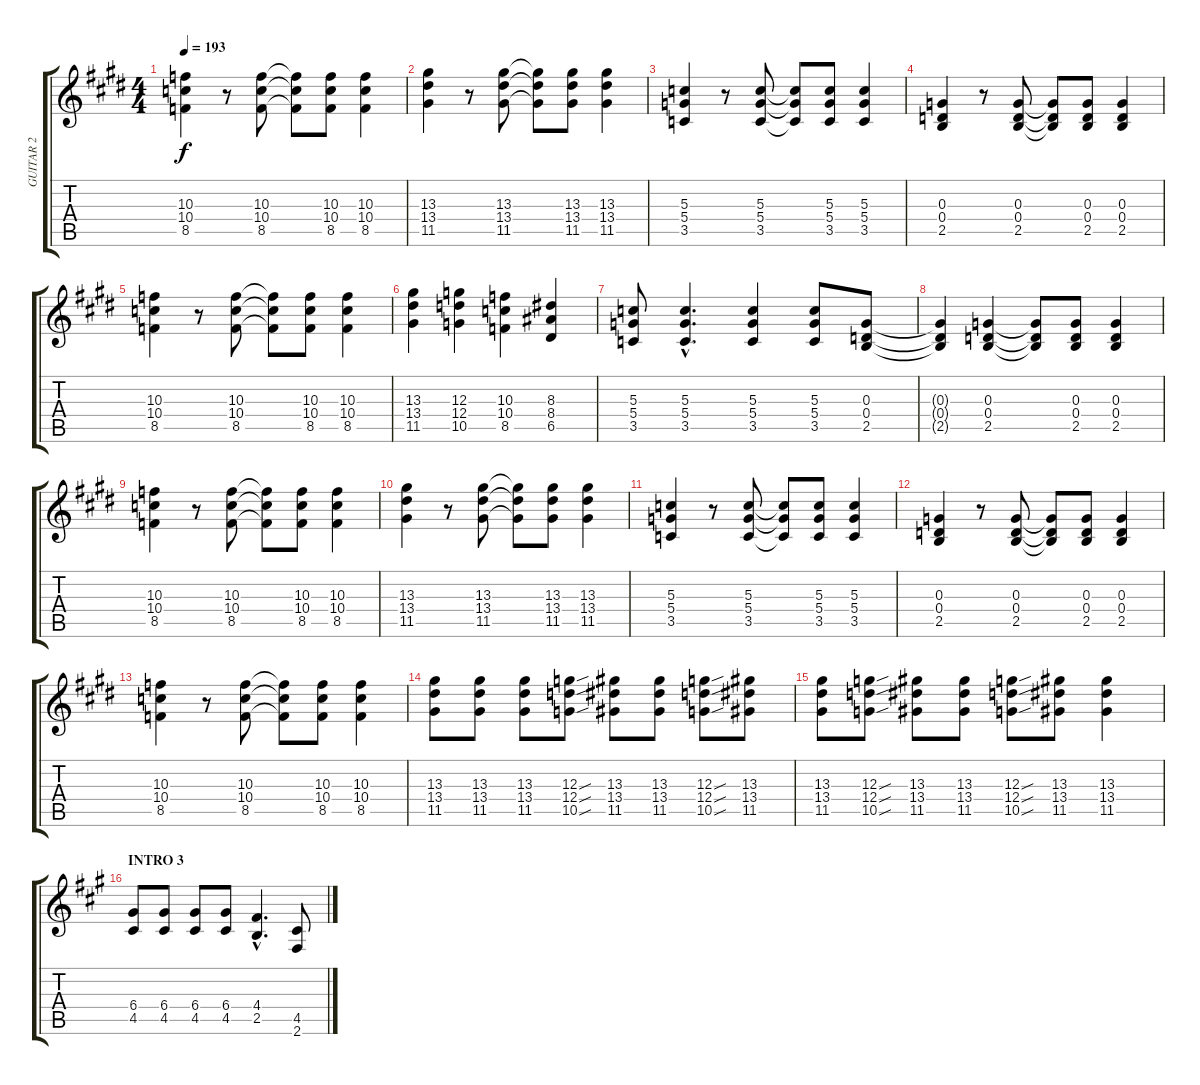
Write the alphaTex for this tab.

\track ("GUITAR 2" "GUITAR 2") {instrument distortionguitar}
\staff {score tabs}
\tuning (E4 B3 G3 D3 A2 E2) {hide}
\ts (4 4)
\tempo 193
\clef g2
\ks c#minor
(10.3 10.4 8.5).4{dy f} r.8 (10.3 10.4 8.5).8 (10.3{t} 10.4{t} 8.5{t}).8 (10.3 10.4 8.5).8 (10.3 10.4 8.5).4 |
(13.3 13.4 11.5).4 r.8 (13.3 13.4 11.5).8 (13.3{t} 13.4{t} 11.5{t}).8 (13.3 13.4 11.5).8 (13.3 13.4 11.5).4 |
(5.3 5.4 3.5).4 r.8 (5.3 5.4 3.5).8 (5.3{t} 5.4{t} 3.5{t}).8 (5.3 5.4 3.5).8 (5.3 5.4 3.5).4 |
(0.3 0.4 2.5).4 r.8 (0.3 0.4 2.5).8 (0.3{t} 0.4{t} 2.5{t}).8 (0.3 0.4 2.5).8 (0.3 0.4 2.5).4 |
(10.3 10.4 8.5).4 r.8 (10.3 10.4 8.5).8 (10.3{t} 10.4{t} 8.5{t}).8 (10.3 10.4 8.5).8 (10.3 10.4 8.5).4 |
(13.3 13.4 11.5).4 (12.3 12.4 10.5).4 (10.3 10.4 8.5).4 (8.3 8.4 6.5).4 |
(5.3 5.4 3.5).8 (5.3{hac} 5.4{hac} 3.5{hac}).4{d} (5.3 5.4 3.5).4 (5.3 5.4 3.5).8 (0.3 0.4 2.5).8 |
(0.3{t} 0.4{t} 2.5{t}).4 (0.3 0.4 2.5).4 (0.3{t} 0.4{t} 2.5{t}).8 (0.3 0.4 2.5).8 (0.3 0.4 2.5).4 |
(10.3 10.4 8.5).4 r.8 (10.3 10.4 8.5).8 (10.3{t} 10.4{t} 8.5{t}).8 (10.3 10.4 8.5).8 (10.3 10.4 8.5).4 |
(13.3 13.4 11.5).4 r.8 (13.3 13.4 11.5).8 (13.3{t} 13.4{t} 11.5{t}).8 (13.3 13.4 11.5).8 (13.3 13.4 11.5).4 |
(5.3 5.4 3.5).4 r.8 (5.3 5.4 3.5).8 (5.3{t} 5.4{t} 3.5{t}).8 (5.3 5.4 3.5).8 (5.3 5.4 3.5).4 |
(0.3 0.4 2.5).4 r.8 (0.3 0.4 2.5).8 (0.3{t} 0.4{t} 2.5{t}).8 (0.3 0.4 2.5).8 (0.3 0.4 2.5).4 |
(10.3 10.4 8.5).4 r.8 (10.3 10.4 8.5).8 (10.3{t} 10.4{t} 8.5{t}).8 (10.3 10.4 8.5).8 (10.3 10.4 8.5).4 |
(13.3 13.4 11.5).8 (13.3 13.4 11.5).8 (13.3 13.4 11.5).8 (12.3{sou} 12.4{sou} 10.5{sou}).8 (13.3 13.4 11.5).8 (13.3 13.4 11.5).8 (12.3{sou} 12.4{sou} 10.5{sou}).8 (13.3 13.4 11.5).8 |
(13.3 13.4 11.5).8 (12.3{sou} 12.4{sou} 10.5{sou}).8 (13.3 13.4 11.5).8 (13.3 13.4 11.5).8 (12.3{sou} 12.4{sou} 10.5{sou}).8 (13.3 13.4 11.5).8 (13.3 13.4 11.5).4 |
\section ("" "INTRO 3")
\ks a
(6.4 4.5).8 (6.4 4.5).8 (6.4 4.5).8 (6.4 4.5).8 (4.4{hac} 2.5{hac}).4{d} (4.5 2.6).8
